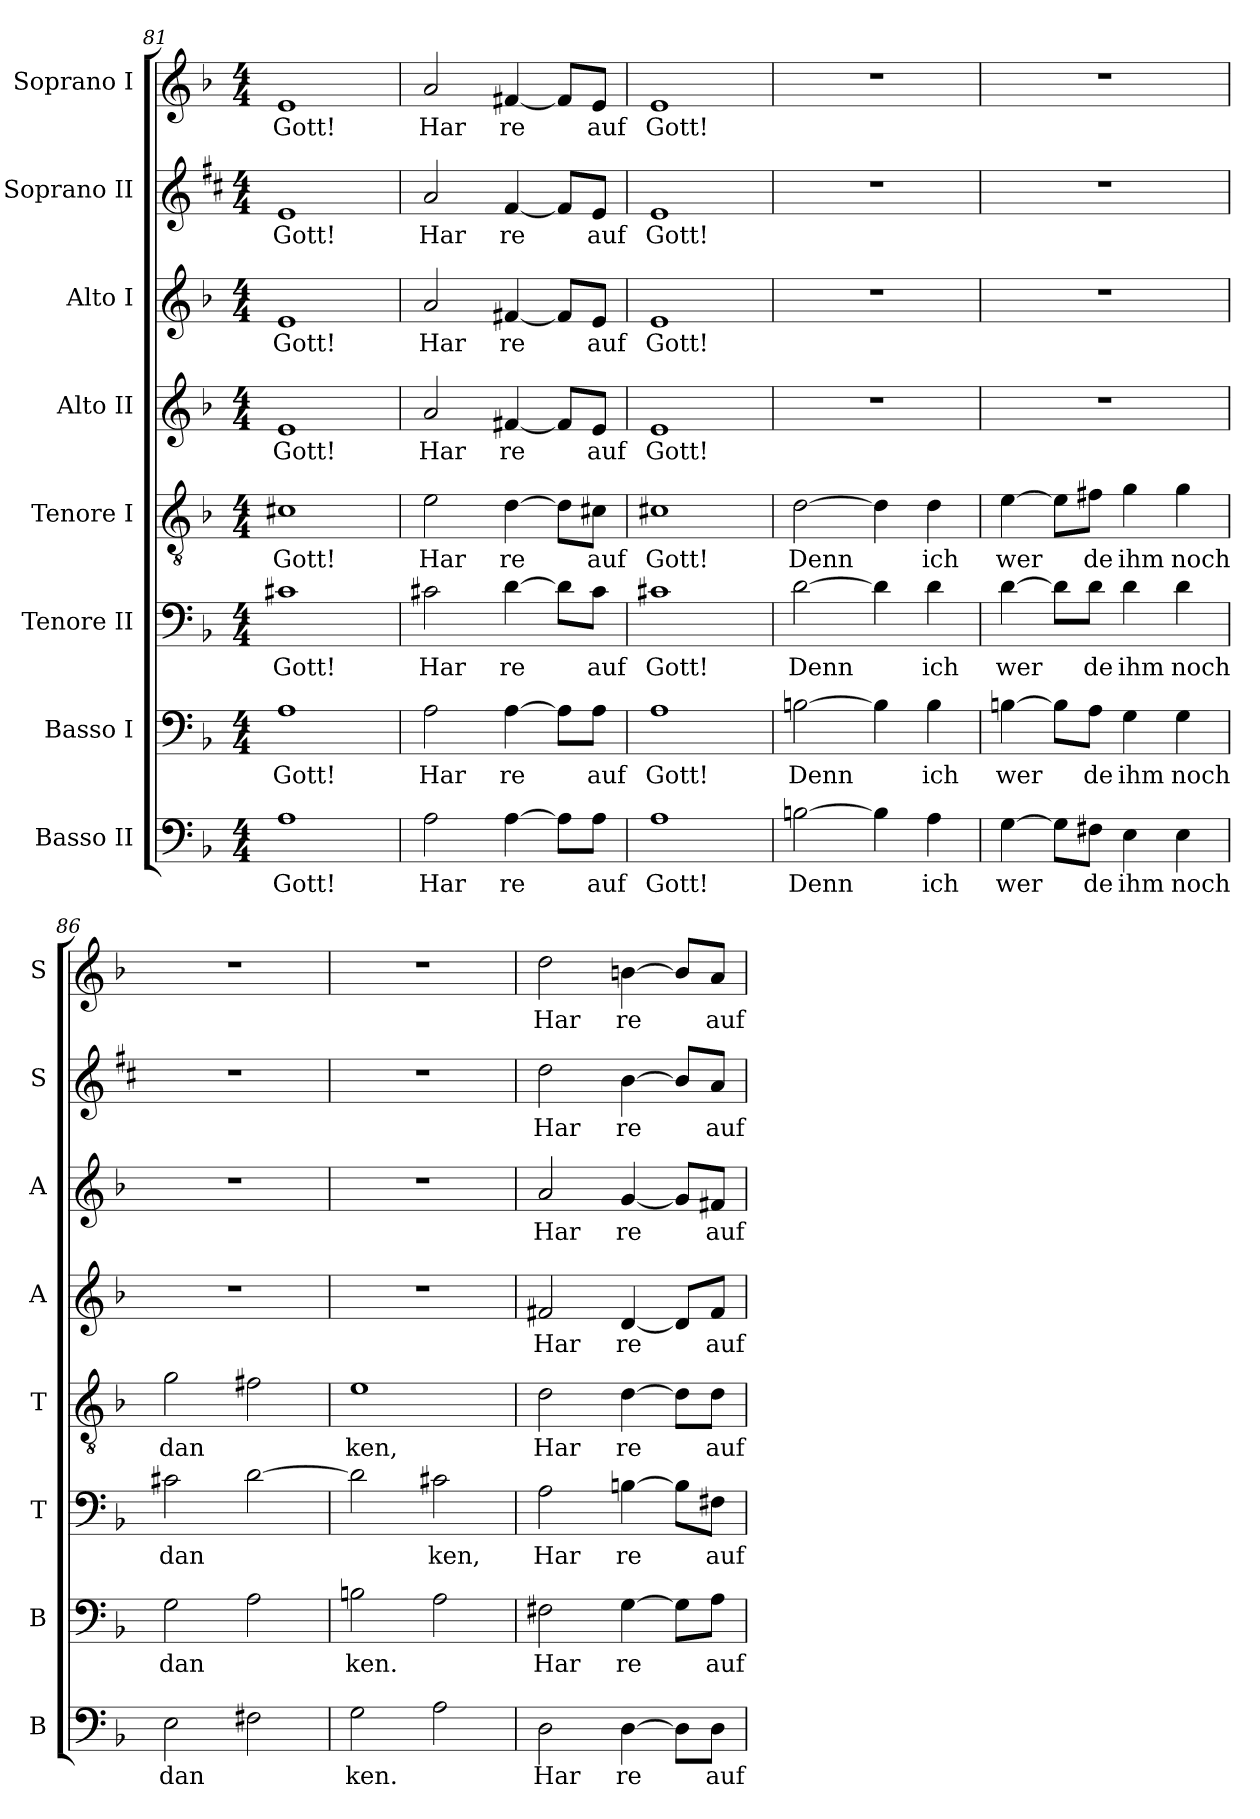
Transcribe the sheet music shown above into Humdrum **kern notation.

**kern	**text	**kern	**text	**kern	**text	**kern	**text	**kern	**text	**kern	**text	**kern	**text	**kern	**text
*part8	*part8	*part7	*part7	*part6	*part6	*part5	*part5	*part4	*part4	*part3	*part3	*part2	*part2	*part1	*part1
*staff8	*staff8	*staff7	*staff7	*staff6	*staff6	*staff5	*staff5	*staff4	*staff4	*staff3	*staff3	*staff2	*staff2	*staff1	*staff1
*I"Basso II	*	*I"Basso I	*	*I"Tenore II	*	*I"Tenore I	*	*I"Alto II	*	*I"Alto I	*	*I"Soprano II	*	*I"Soprano I	*
*I'B	*	*I'B	*	*I'T	*	*I'T	*	*I'A	*	*I'A	*	*I'S	*	*I'S	*
*clefF4	*	*clefF4	*	*clefF4	*	*clefGv2	*	*clefG2	*	*clefG2	*	*clefG2	*	*clefG2	*
*k[b-]	*	*k[b-]	*	*k[b-]	*	*k[b-]	*	*k[b-]	*	*k[b-]	*	*k[f#c#]	*	*k[b-]	*
*F:	*	*F:	*	*F:	*	*F:	*	*F:	*	*F:	*	*D:	*	*F:	*
*M4/4	*	*M4/4	*	*M4/4	*	*M4/4	*	*M4/4	*	*M4/4	*	*M4/4	*	*M4/4	*
=81	=81	=81	=81	=81	=81	=81	=81	=81	=81	=81	=81	=81	=81	=81	=81
1A	Gott!	1A	Gott!	1c#X	Gott!	1c#X	Gott!	1e	Gott!	1e	Gott!	1e	Gott!	1e	Gott!
=82	=82	=82	=82	=82	=82	=82	=82	=82	=82	=82	=82	=82	=82	=82	=82
2A\	Har	2A\	Har	2c#X\	Har	2e\	Har	2a/	Har	2a/	Har	2a/	Har	2a/	Har
[4A\	re	[4A\	re	[4d\	re	[4d\	re	[4f#X/	re	[4f#X/	re	[4f#/	re	[4f#X/	re
8A\L]	.	8A\L]	.	8d\L]	.	8d\L]	.	8f#/L]	.	8f#/L]	.	8f#/L]	.	8f#/L]	.
8A\J	auf	8A\J	auf	8c#\J	auf	8c#X\J	auf	8e/J	auf	8e/J	auf	8e/J	auf	8e/J	auf
=83	=83	=83	=83	=83	=83	=83	=83	=83	=83	=83	=83	=83	=83	=83	=83
1A	Gott!	1A	Gott!	1c#X	Gott!	1c#X	Gott!	1e	Gott!	1e	Gott!	1e	Gott!	1e	Gott!
=84	=84	=84	=84	=84	=84	=84	=84	=84	=84	=84	=84	=84	=84	=84	=84
[2Bn\	Denn	[2Bn\	Denn	[2d\	Denn	[2d\	Denn	1r	.	1r	.	1r	.	1r	.
4B\]	.	4B\]	.	4d\]	.	4d\]	.	.	.	.	.	.	.	.	.
4A\	ich	4B\	ich	4d\	ich	4d\	ich	.	.	.	.	.	.	.	.
!!LO:PB:g=z
=85	=85	=85	=85	=85	=85	=85	=85	=85	=85	=85	=85	=85	=85	=85	=85
[4G\	wer	[4Bn\	wer	[4d\	wer	[4e\	wer	1r	.	1r	.	1r	.	1r	.
8G\L]	.	8B\L]	.	8d\L]	.	8e\L]	.	.	.	.	.	.	.	.	.
8F#X\J	de	8A\J	de	8d\J	de	8f#X\J	de	.	.	.	.	.	.	.	.
4E\	ihm	4G\	ihm	4d\	ihm	4g\	ihm	.	.	.	.	.	.	.	.
4E\	noch	4G\	noch	4d\	noch	4g\	noch	.	.	.	.	.	.	.	.
=86	=86	=86	=86	=86	=86	=86	=86	=86	=86	=86	=86	=86	=86	=86	=86
2E\	dan	2G\	dan	2c#X\	dan	2g\	dan	1r	.	1r	.	1r	.	1r	.
2F#X\	.	2A\	.	[2d\	.	2f#X\	.	.	.	.	.	.	.	.	.
=87	=87	=87	=87	=87	=87	=87	=87	=87	=87	=87	=87	=87	=87	=87	=87
2G\	ken.	2Bn\	ken.	2d\]	.	1e	ken,	1r	.	1r	.	1r	.	1r	.
2A\	.	2A\	.	2c#X\	ken,	.	.	.	.	.	.	.	.	.	.
=88	=88	=88	=88	=88	=88	=88	=88	=88	=88	=88	=88	=88	=88	=88	=88
2D\	Har	2F#X\	Har	2A\	Har	2d\	Har	2f#X/	Har	2a/	Har	2dd\	Har	2dd\	Har
[4D\	re	[4G\	re	[4Bn\	re	[4d\	re	[4d/	re	[4g/	re	[4b\	re	[4bn\	re
8D\L]	.	8G\L]	.	8B\L]	.	8d\L]	.	8d/L]	.	8g/L]	.	8b/L]	.	8b/L]	.
8D\J	auf	8A\J	auf	8F#X\J	auf	8d\J	auf	8f#/J	auf	8f#X/J	auf	8a/J	auf	8a/J	auf
=	=	=	=	=	=	=	=	=	=	=	=	=	=	=	=
*-	*-	*-	*-	*-	*-	*-	*-	*-	*-	*-	*-	*-	*-	*-	*-
